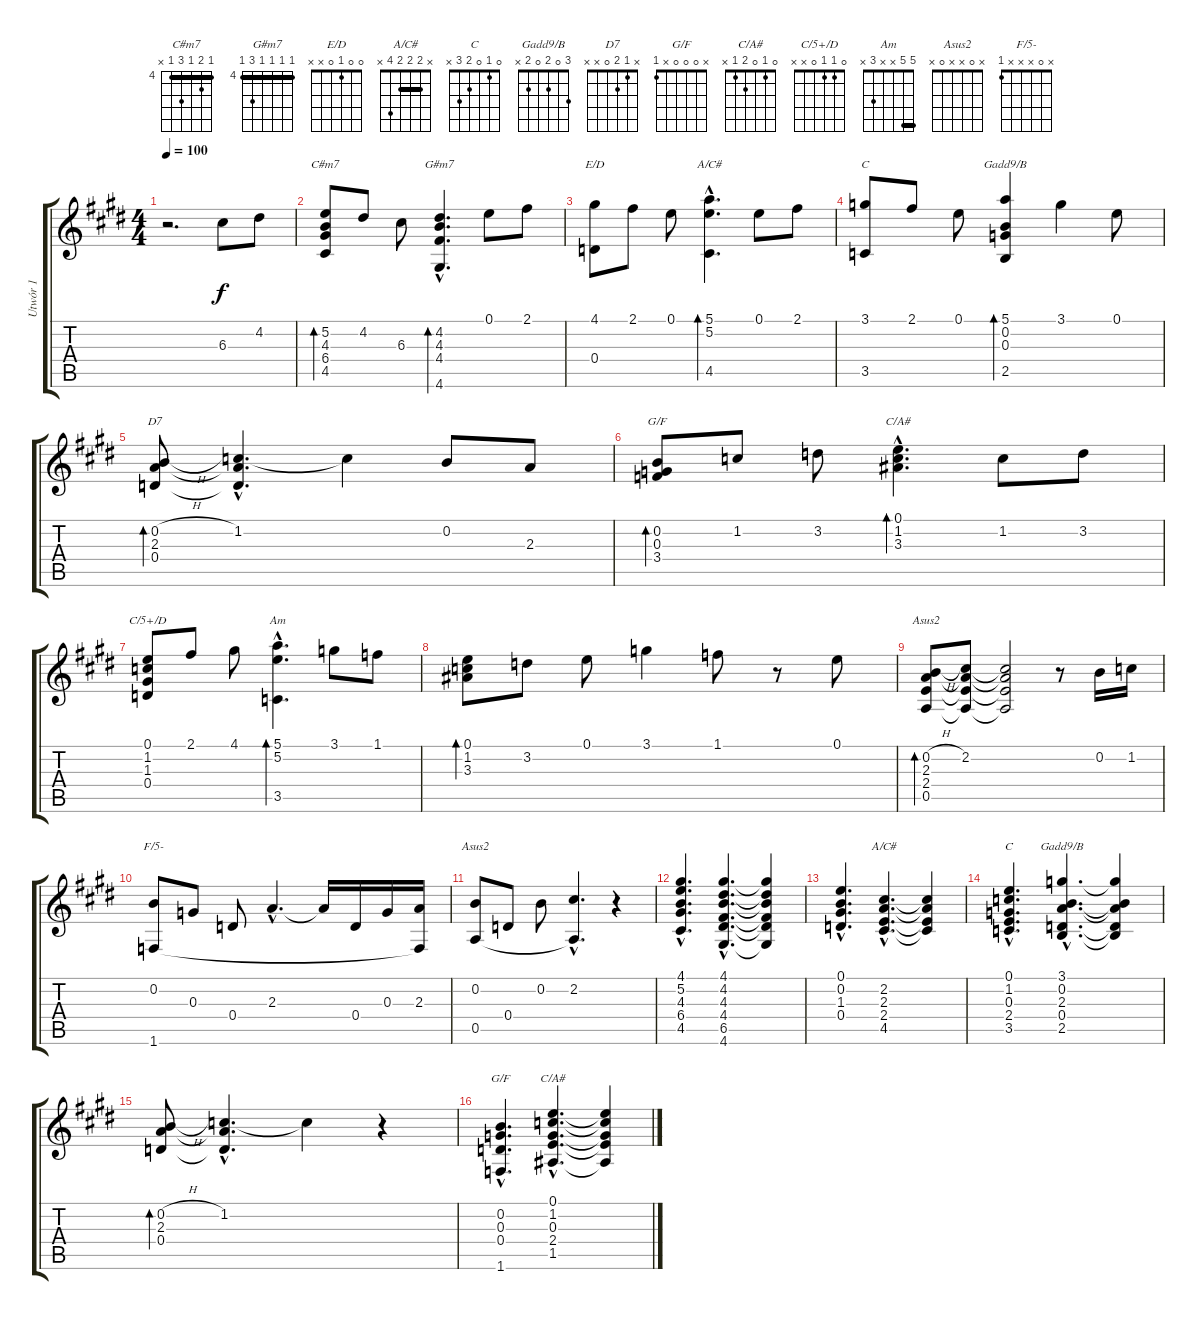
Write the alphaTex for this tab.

\track ("Utwór 1" "Utwór 1") {instrument acousticguitarnylon}
\staff {score tabs}
\tuning (E4 B3 G3 D3 A2 E2) {hide}
\chord ("C#m7" 4 5 4 6 4 x) {firstfret 4 barre 4}
\chord ("G#m7" 4 4 4 4 6 4) {firstfret 4 barre 4}
\chord ("E/D" 0 0 1 0 x x)
\chord ("A/C#" 5 5 x x 4 x) {barre 5}
\chord ("C" 3 x x x 3 x) {barre 3}
\chord ("Gadd9/B" 5 0 0 x 2 x)
\chord ("D7" x 1 2 0 x x)
\chord ("G/F" x 0 0 3 x x)
\chord ("C/A#" 0 1 3 x x x)
\chord ("C/5+/D" 0 1 1 0 x x)
\chord ("Am" 5 5 x x 3 x) {barre 5}
\chord ("Asus2" x 0 2 2 0 x)
\chord ("F/5-" x 0 x x x 1)
\chord ("Asus2" x 0 x x 0 x)
\chord ("A/C#" x 2 2 2 4 x) {barre 2}
\chord ("C" 0 1 0 2 3 x)
\chord ("Gadd9/B" 3 0 2 0 2 x)
\chord ("G/F" x 0 0 0 x 1)
\chord ("C/A#" 0 1 0 2 1 x)
\ts (4 4)
\tempo 100
\clef g2
\ks c#minor
r.2{d dy f instrument acousticguitarnylon} 6.3.8 4.2.8 |
(5.2 4.3 6.4 4.5).8{bd 240 ch "C#m7"} 4.2.8 6.3.8 (4.2{hac} 4.3{hac} 4.4{hac} 4.6{hac}).4{d bd 240 ch "G#m7"} 0.1.8 2.1.8 |
(4.1 0.4).8{ch "E/D"} 2.1.8 0.1.8 (5.1{hac} 5.2{hac} 4.5{hac}).4{d bd 240 ch "A/C#"} 0.1.8 2.1.8 |
(3.1 3.5).8{ch "C"} 2.1.8 0.1.8 (5.1 0.2 0.3 2.5).4{bd 240 ch "Gadd9/B"} 3.1.4 0.1.8 |
(0.2{h} 2.3 0.4).8{bd 240 ch "D7"} (1.2{hac} 2.3{hac t} 0.4{hac t}).4{d} 1.2{t}.4 0.2.8 2.3.8 |
(0.2 0.3 3.4).8{bd 240 ch "G/F"} 1.2.8 3.2.8 (0.1{hac} 1.2{hac} 3.3{hac}).4{d bd 240 ch "C/A#"} 1.2.8 3.2.8 |
(0.1 1.2 1.3 0.4).8{ch "C/5+/D"} 2.1.8 4.1.8 (5.1{hac} 5.2{hac} 3.5{hac}).4{d bd 240 ch "Am"} 3.1.8 1.1.8 |
(0.1 1.2 3.3).8{bd 240} 3.2.8 0.1.8 3.1.4 1.1.8 r.8 0.1.8 |
(0.2{h} 2.3 2.4 0.5).8{bd 240 ch "Asus2"} (2.2 2.3{t} 2.4{t} 0.5{t}).8 (2.2{t} 2.3{t} 2.4{t} 0.5{t}).2 r.8 0.2.16 1.2.16 |
(0.2 1.6).8{ch "F/5-"} 0.3.8 0.4.8 2.3{hac}.4{d} 2.3{t}.16 0.4.16 0.3.16 (2.3 1.6{t}).16 |
(0.2 0.5).8{ch "Asus2"} 0.4.8 0.2.8 (2.2{hac} 0.5{hac t}).4{d} r.4 |
(4.1{hac} 5.2{hac} 4.3{hac} 6.4{hac} 4.5{hac}).4{d} (4.1{hac} 4.2{hac} 4.3{hac} 4.4{hac} 6.5{hac} 4.6{hac}).4{d} (4.1{t} 4.2{t} 4.3{t} 4.4{t} 6.5{t} 4.6{t}).4 |
(0.1{hac} 0.2{hac} 1.3{hac} 0.4{hac}).4{d} (2.2{hac} 2.3{hac} 2.4{hac} 4.5{hac}).4{d ch "A/C#"} (2.2{t} 2.3{t} 2.4{t} 4.5{t}).4 |
(0.1{hac} 1.2{hac} 0.3{hac} 2.4{hac} 3.5{hac}).4{d ch "C"} (3.1{hac} 0.2{hac} 2.3{hac} 0.4{hac} 2.5{hac}).4{d ch "Gadd9/B"} (3.1{t} 0.2{t} 2.3{t} 0.4{t} 2.5{t}).4 |
(0.2{h} 2.3 0.4).8{bd 240} (1.2{hac} 2.3{hac t} 0.4{hac t}).4{d} 1.2{t}.4 r.4 |
(0.2{hac} 0.3{hac} 0.4{hac} 1.6{hac}).4{d ch "G/F"} (0.1{hac} 1.2{hac} 0.3{hac} 2.4{hac} 1.5{hac}).4{d ch "C/A#"} (0.1{t} 1.2{t} 0.3{t} 2.4{t} 1.5{t}).4
